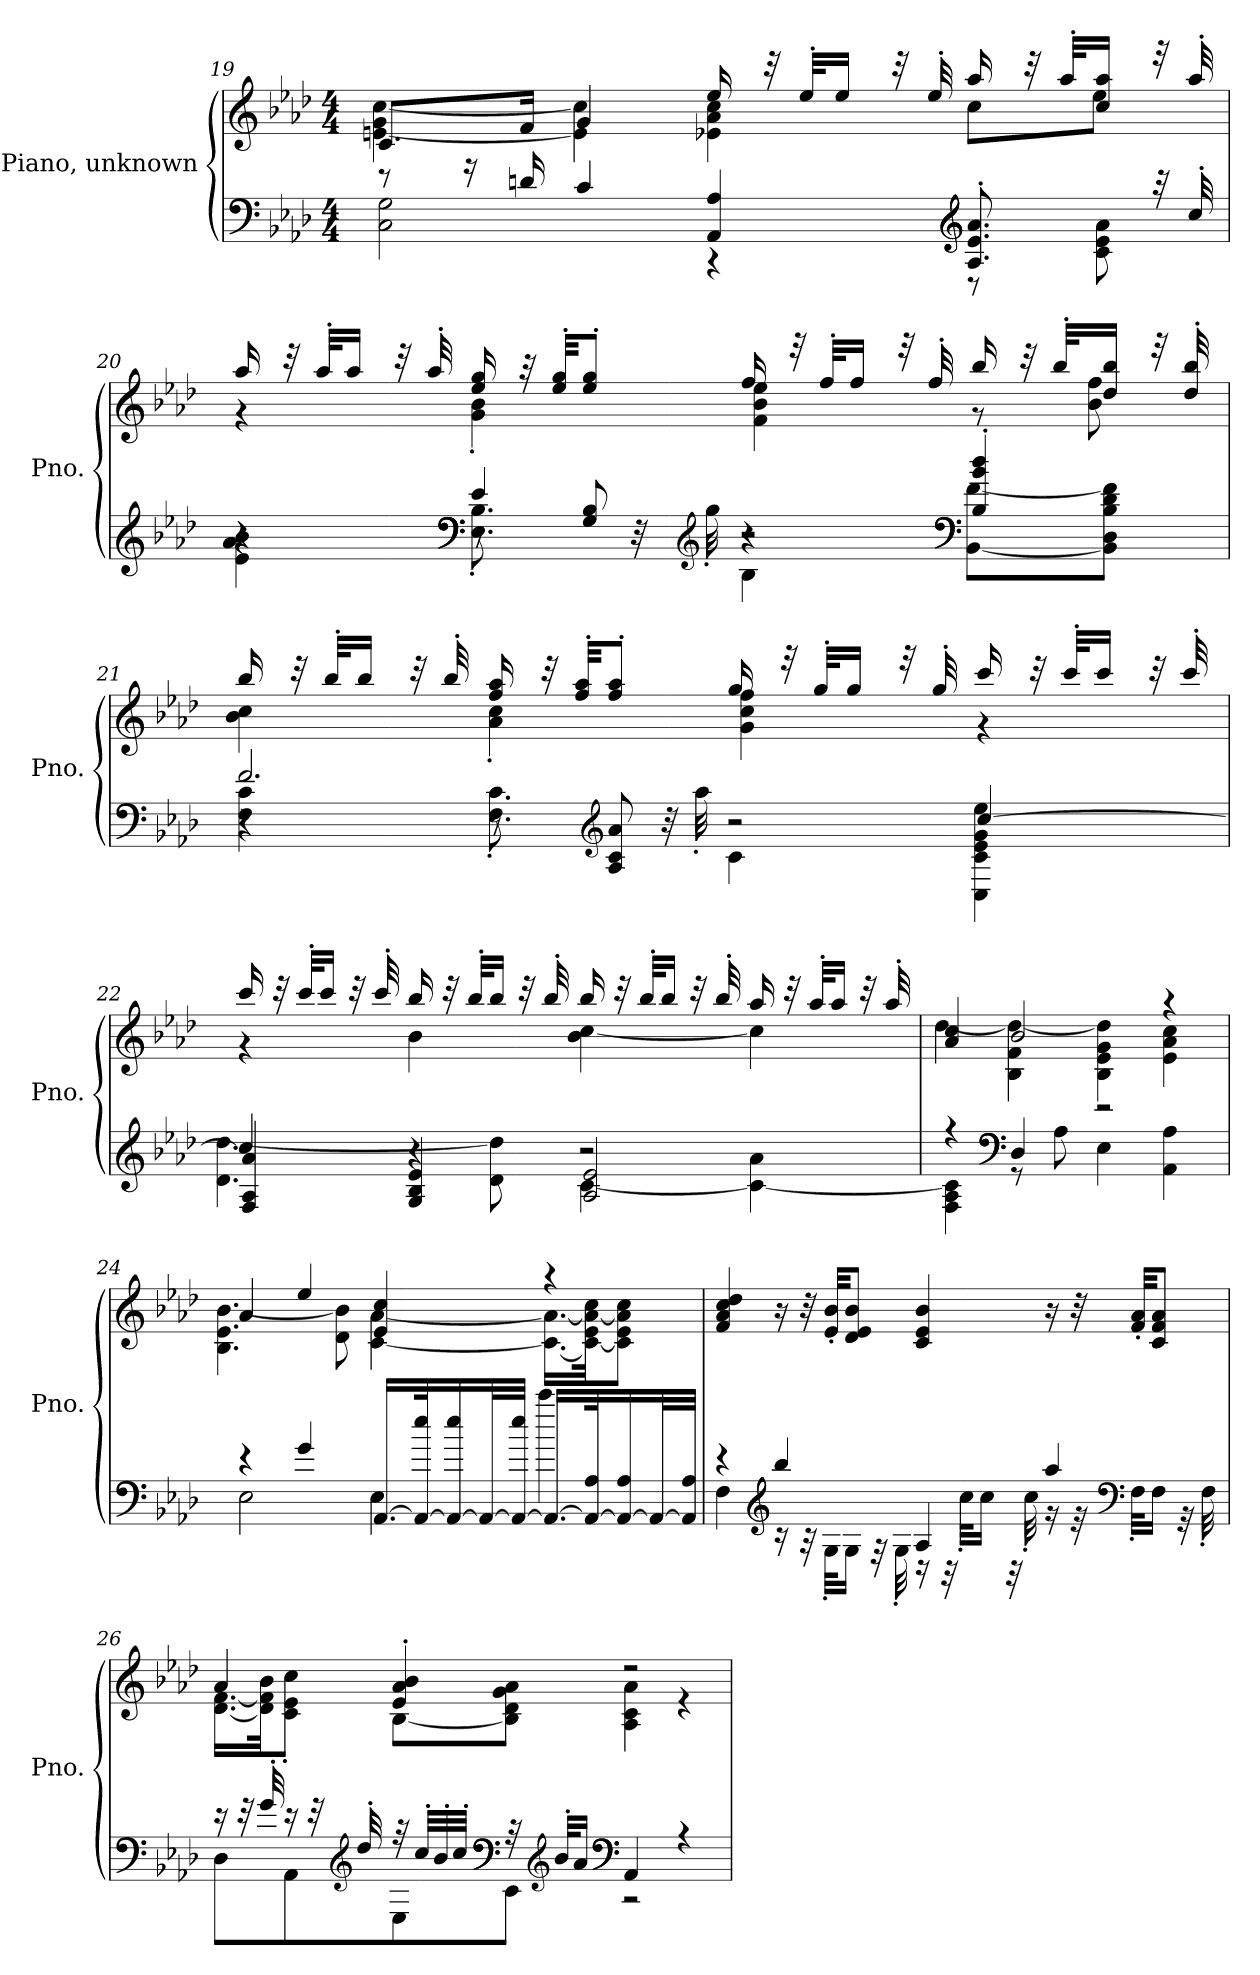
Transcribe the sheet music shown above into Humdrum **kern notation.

**kern	**kern
*part1	*part1
*staff2	*staff1
*I"Piano, unknown	*
*I'Pno.	*
*clefF4	*clefG2
*k[b-e-a-d-]	*k[b-e-a-d-]
*M4/4	*M4/4
=19	=19
*^	*^
8r	2C\ 2G\	8.c/L	[4en\ 4g\ [4cc\
16r	.	.	.
16dn/	.	16f/Jk	.
4c/	.	4g/	4e\] 4cc\]
4AA-/ 4A-/	4r	16ee-/	4e-X\ 4a-\ 4cc\
.	.	32r	.
.	.	32ee-'/KLL	.
.	.	16ee-/JJ	.
.	.	32r	.
.	.	32ee-'/	.
*clefG2	*	*	*
8.A-/' 8.e-/' 8.a-/'	8r	16aa-/	8cc\L
.	.	32r	.
.	.	32aa-'/KLL	.
.	8c\ 8e-\ 8a-\	16cc/ 16aa-/JJ	8ee-\J
32r	.	32r	.
32cc'/	.	32aa-'/	.
!!LO:PB:g=z	!!
=20	=20	=20	=20
*	*^	*	*
4r	4e-\ 4a-\ 4b-\	4r	16aa-/	4r
.	.	.	32r	.
.	.	.	32aa-'/KLL	.
.	.	.	16aa-/JJ	.
.	.	.	32r	.
.	.	.	32aa-'/	.
*clefF4	*	*	*	*
4e-/	8.E-\' 8.B-\'	8r	16ee-/ 16gg/	4g\' 4b-\'
.	.	.	32r	.
.	.	.	32ee-/' 32gg/'KKL	.
.	.	8G/ 8B-/	8ee-/' 8gg/'J	.
.	32r	.	.	.
*clefG2	*	*	*	*
.	32gg'\	.	.	.
4r	4B-\	2r	16ff/	4f\ 4b-\ 4ee-\
.	.	.	32r	.
.	.	.	32ff'/KLL	.
.	.	.	16ff/JJ	.
.	.	.	32r	.
.	.	.	32ff'/	.
*clefF4	*	*	*	*
4B-/' 4b-/' 4dd-/'	[8BB-\ [8f\L	.	16bb-/	8r
.	.	.	32r	.
.	.	.	32bb-'/KLL	.
.	8BB-\] 8D-\ 8B-\ 8d-\ 8f\]J	.	16dd-/ 16bb-/JJ	8b-\ 8ff\
.	.	.	32r	.
.	.	.	32dd-/' 32bb-/'	.
!!LO:LB:g=z	!!
=21	=21	=21	=21	=21
2.f/	4F\ 4c\	4r	16bb-/	4b-\ 4cc\
.	.	.	32r	.
.	.	.	32bb-'/KLL	.
.	.	.	16bb-/JJ	.
.	.	.	32r	.
.	.	.	32bb-'/	.
.	8.F\' 8.c\'	8r	16ff/ 16aa-/	4a-\' 4cc\'
.	.	.	32r	.
.	.	.	32ff/' 32aa-/'KKL	.
*clefG2	*	*	*	*
.	.	8A-/ 8c/ 8a-/	8ff/' 8aa-/'J	.
.	32r	.	.	.
.	32aa-'\	.	.	.
.	4c\	2r	16gg/	4g\ 4cc\ 4ff\
.	.	.	32r	.
.	.	.	32gg'/KLL	.
.	.	.	16gg/JJ	.
.	.	.	32r	.
.	.	.	32gg'/	.
[4cc/	4C\ 4c\ 4e-\ 4g\ 4ee-\	.	16ccc/	4r
.	.	.	32r	.
.	.	.	32ccc'/KLL	.
.	.	.	16ccc/JJ	.
.	.	.	32r	.
.	.	.	32ccc'/	.
!!LO:LB:g=z	!!
=22	=22	=22	=22	=22
4cc/]	4.d-\ [4.dd-\	4F/ 4A-/ 4a-/	16ccc/	4r
.	.	.	32r	.
.	.	.	32ccc'/KLL	.
.	.	.	16ccc/JJ	.
.	.	.	32r	.
.	.	.	32ccc'/	.
4r	.	4G/ 4B-/ 4e-/	16bb-/	4b-\
.	.	.	32r	.
.	.	.	32bb-'/KLL	.
.	8d-\ 8dd-\]	.	16bb-/JJ	.
.	.	.	32r	.
.	.	.	32bb-'/	.
2r	[4c\	2A-/ 2e-/	16bb-/	4b-\ [4cc\
.	.	.	32r	.
.	.	.	32bb-'/KLL	.
.	.	.	16bb-/JJ	.
.	.	.	32r	.
.	.	.	32bb-'/	.
.	4c\_ 4a-\	.	16aa-/	4cc\]
.	.	.	32r	.
.	.	.	32aa-'/KLL	.
.	.	.	16aa-/JJ	.
.	.	.	32r	.
.	.	.	32aa-'/	.
*	*v	*v	*	*
=23	=23	=23	=23
4r	4F\ 4A-\ 4c\]	4a-/ 4cc/	[4dd-\
*clefF4	*	*	*
4D-/	8r	2b-/	4B-\ 4f\ 4dd-\_
.	8A-\	.	.
2r	4E-\	.	4B-\ 4e-\ 4g\ 4dd-\]
.	4AA-\ 4A-\	4r	4e-\ 4a-\ 4cc\
!!LO:LB:g=z	!!
=24	=24	=24	=24
4r	2E-\	4a-/	4.B-\ 4.e-\ [4.b-\
4g/	.	4ee-/	.
.	.	.	8d-\ 8b-\]
[16.AA-/LL	4E-\	4e-/ 4cc/	[4c\ [4a-\
32AA-/_ 32ee-/K	.	.	.
16AA-/_ 16ee-/	.	.	.
32AA-/L_	.	.	.
32AA-/_ 32ee-/JJJ	.	.	.
16.AA-/LL_	4ccc\	4r	16.c\_ 16.a-\_LL
32AA-/_ 32A-/K	.	.	32c\_ 32e-\ 32a-\_ 32cc\JK
16AA-/_ 16A-/	.	.	8c\] 8e-\ 8a-\] 8cc\J
32AA-/L_	.	.	.
32AA-/] 32A-/JJJ	.	.	.
*	*	*v	*v
!!LO:LB:g=z
=25	=25	=25
4r	4F\	4f/ 4a-/ 4cc/ 4dd-/
*clefG2	*	*
4bb-/	16r	16r
.	32r	32r
.	32G'\KLL	32e-/' 32b-/'KKL
.	16G\JJ	8d-/ 8e-/ 8b-/J
.	32r	.
.	32G'\	.
4A-/	16r	4c/ 4e-/ 4b-/
.	32r	.
.	32cc'\KLL	.
.	16cc\JJ	.
.	32r	.
.	32cc'\	.
4aa-/	16r	16r
.	32r	32r
*clefF4	*	*
.	32F'\KLL	32f/' 32a-/'KKL
.	16F\JJ	8c/ 8f/ 8a-/J
.	32r	.
.	32F'\	.
!!LO:LB:g=z
=26	=26	=26
*	*	*^
16r	8D-\L	4a-/	[16.d-\ [16.f\LL
32r	.	.	.
32g'/	.	.	32d-\] 32f\] 32b-\JK
16r	8AA-\	.	8c\' 8e-\' 8cc\'J
32r	.	.	.
*clefG2	*	*	*
32dd-'/	.	.	.
32r	8E-\	4e-/' 4a-/' 4b-/'	[8B-\L
32cc'/LLL	.	.	.
32b-'/	.	.	.
32cc'/JJJ	.	.	.
*clefF4	*	*	*
32r	8EE-\J	.	8B-\] 8d-\ 8g\ 8a-\J
*clefG2	*	*	*
32b-'/KLL	.	.	.
16a-/JJ	.	.	.
*clefF4	*	*	*
4AA-/	2r	2r	4A-\ 4c\ 4a-\
4r	.	.	4r
*v	*v	*	*
*	*v	*v
=	=
*-	*-
